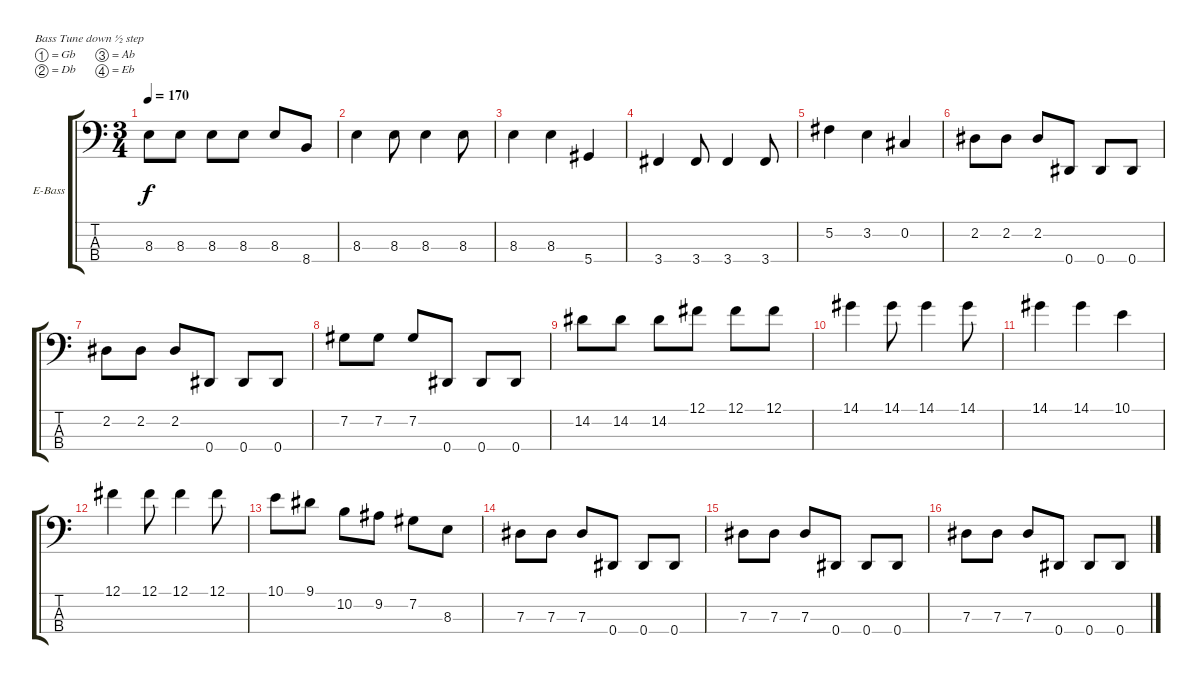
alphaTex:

\bracketExtendMode groupsimilarinstruments
\firstSystemTrackNameOrientation horizontal
\otherSystemsTrackNameOrientation horizontal
\track ("Kristian - Bass" "E-Bass") {instrument electricbassfinger}
\staff {score tabs}
\tuning (Gb2 Db2 Ab1 Eb1)
\ts (3 4)
\tempo 170
\clef f4
\ks c
8.3.8{dy f} 8.3.8 8.3.8 8.3.8 8.3.8 8.4.8 |
8.3.4 8.3.8 8.3.4 8.3.8 |
8.3.4 8.3.4 5.4.4 |
3.4.4 3.4.8 3.4.4 3.4.8 |
5.2.4 3.2.4 0.2.4 |
2.2.8 2.2.8 2.2.8 0.4.8 0.4.8 0.4.8 |
2.2.8 2.2.8 2.2.8 0.4.8 0.4.8 0.4.8 |
7.2.8 7.2.8 7.2.8 0.4.8 0.4.8 0.4.8 |
14.2.8 14.2.8 14.2.8 12.1.8 12.1.8 12.1.8 |
14.1.4 14.1.8 14.1.4 14.1.8 |
14.1.4 14.1.4 10.1.4 |
12.1.4 12.1.8 12.1.4 12.1.8 |
10.1.8 9.1.8 10.2.8 9.2.8 7.2.8 8.3.8 |
7.3.8 7.3.8 7.3.8 0.4.8 0.4.8 0.4.8 |
7.3.8 7.3.8 7.3.8 0.4.8 0.4.8 0.4.8 |
7.3.8 7.3.8 7.3.8 0.4.8 0.4.8 0.4.8
